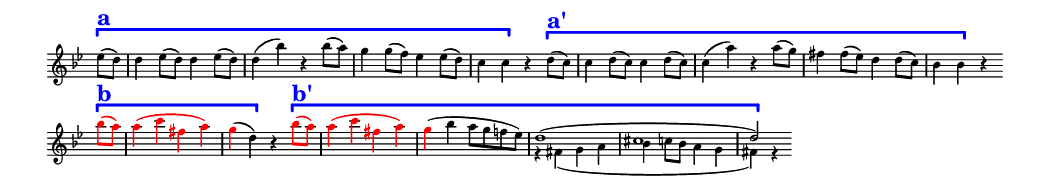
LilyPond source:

\version "2.18.2"

\header {
  % Remove default LilyPond tagline
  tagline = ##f
  %ragged-right = ##t
  %ragged-last = ##t
}

#(set-global-staff-size 11)


#(set! paper-alist (cons '("my size" . (cons (* 7 in) (* 1.3 in))) paper-alist))

\paper {
  #(set-paper-size "my size" )
}

\layout {
  indent = 0 \in
  \context {
    \Score \remove "Bar_number_engraver"
  }
}

\layout {
  \context {
    \Staff \RemoveEmptyStaves
  }
}

global = {
  \key g \minor
  \time 2/2
  \partial 4
}

\layout {
  \context {
    \Voice
    \consists "Horizontal_bracket_engraver"
  }
}

turnNotesRed = #(define-music-function
                 (parser location notes)
                 (ly:music?)
                 #{
                   \override NoteHead.color = #red
                   \override Stem.color = #red
                   \override Beam.color = #red
                   \override Slur.color = #red
                   \override Accidental.color = #red
                   #notes
                   \revert NoteHead.color
                   \revert Stem.color
                   \revert Beam.color
                   \revert Slur.color
                   \revert Accidental.color
                 #})

setAnalysisBracket = #(define-music-function
                       (parser location)
                       ()
                       #{
                          \override HorizontalBracket.direction = #UP
                          \override HorizontalBracket.color = #blue
                          \override HorizontalBracket.thickness = #3.0
                          \override HorizontalBracket.bracket-flare = #'(0.0 . 0.0)
                          \override HorizontalBracket.padding = #1.0
                       #})

blueText = \override TextScript.color = #blue


right = \relative c'' {
  \global
  \setAnalysisBracket
  \blueText
  es8 \startGroup ^\markup { \bold  \fontsize #5.0 a } (d) |
  d4 es8 (d) d4 es8 (d) |
  d4 (bes') r bes8 (a) |
  g4 g8 (f) es4 es8 (d) |
  c4 c \stopGroup r %\bar "" \break
    d8 \startGroup ^\markup { \bold \fontsize #5.0 a' } (c) |
  c4 d8 (c) c4 d8 (c) |
  c4 (a') r4 a8 (g) |
  fis4 fis8 (es8) d4 d8 (c) |
  bes4 bes \stopGroup r \bar "" \break
  \turnNotesRed {
    bes'8 \startGroup ^\markup { \bold \fontsize #5.0 b } (a) |
  a4 (c fis, a) } |
  \tweak NoteHead.color #red
  \tweak Stem.color #red
  g (d) \stopGroup r
  << {
  \turnNotesRed {
    \blueText
    \setAnalysisBracket
    \stemDown
    bes'8 \startGroup ^\markup { \bold \fontsize #5.0 b' } (a) |
  a4 (c fis, a) } |
  \tweak NoteHead.color #red
  \tweak Stem.color #red
  g (bes a8 g f! es) |
  \stemUp
  d1 (cis d2) \stopGroup } \\
    { s4 s1 * 2 r4 fis, (g a bes c8 bes a4 g fis) r }
  >>
  \stopStaff
  s2 s1 * 4
}

left = \relative c'' {
 \global
 \stopStaff
 s4 |
 s1 * 12
 \startStaff
 r4 fis, (g a bes c8 bes a4 g fis) r
}

\score {
  <<
    \new Staff = "right" \with {
      midiInstrument = "acoustic grand"
      \remove Time_signature_engraver
    } \right
  >>

  \layout { }
  \midi {
    \tempo 2=100
  }
}
